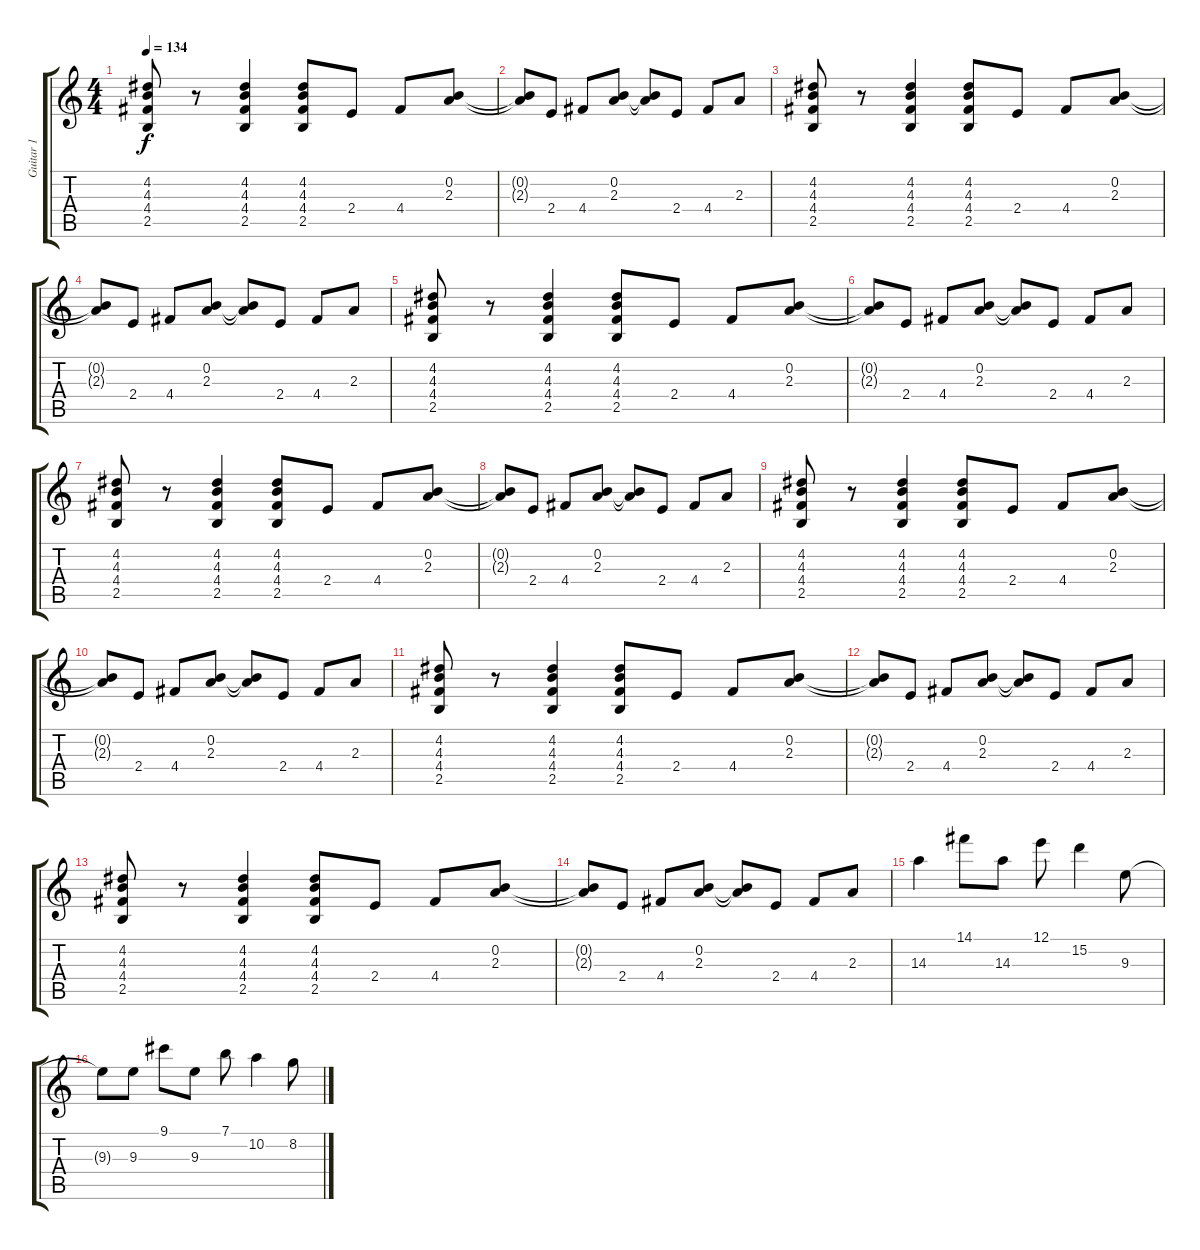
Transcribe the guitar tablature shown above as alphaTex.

\track ("Guitar 1" "Guitar 1") {instrument overdrivenguitar}
\staff {score tabs}
\tuning (E4 B3 G3 D3 A2 E2) {hide}
\ts (4 4)
\tempo 134
\clef g2
\ks c
(4.2 4.3 4.4 2.5).8{dy f} r.8 (4.2 4.3 4.4 2.5).4 (4.2 4.3 4.4 2.5).8 2.4.8 4.4.8 (0.2 2.3).8 |
(0.2{t} 2.3{t}).8 2.4.8 4.4.8 (0.2 2.3).8 (0.2{t} 2.3{t}).8 2.4.8 4.4.8 2.3.8 |
(4.2 4.3 4.4 2.5).8 r.8 (4.2 4.3 4.4 2.5).4 (4.2 4.3 4.4 2.5).8 2.4.8 4.4.8 (0.2 2.3).8 |
(0.2{t} 2.3{t}).8 2.4.8 4.4.8 (0.2 2.3).8 (0.2{t} 2.3{t}).8 2.4.8 4.4.8 2.3.8 |
(4.2 4.3 4.4 2.5).8 r.8 (4.2 4.3 4.4 2.5).4 (4.2 4.3 4.4 2.5).8 2.4.8 4.4.8 (0.2 2.3).8 |
(0.2{t} 2.3{t}).8 2.4.8 4.4.8 (0.2 2.3).8 (0.2{t} 2.3{t}).8 2.4.8 4.4.8 2.3.8 |
(4.2 4.3 4.4 2.5).8 r.8 (4.2 4.3 4.4 2.5).4 (4.2 4.3 4.4 2.5).8 2.4.8 4.4.8 (0.2 2.3).8 |
(0.2{t} 2.3{t}).8 2.4.8 4.4.8 (0.2 2.3).8 (0.2{t} 2.3{t}).8 2.4.8 4.4.8 2.3.8 |
(4.2 4.3 4.4 2.5).8 r.8 (4.2 4.3 4.4 2.5).4 (4.2 4.3 4.4 2.5).8 2.4.8 4.4.8 (0.2 2.3).8 |
(0.2{t} 2.3{t}).8 2.4.8 4.4.8 (0.2 2.3).8 (0.2{t} 2.3{t}).8 2.4.8 4.4.8 2.3.8 |
(4.2 4.3 4.4 2.5).8 r.8 (4.2 4.3 4.4 2.5).4 (4.2 4.3 4.4 2.5).8 2.4.8 4.4.8 (0.2 2.3).8 |
(0.2{t} 2.3{t}).8 2.4.8 4.4.8 (0.2 2.3).8 (0.2{t} 2.3{t}).8 2.4.8 4.4.8 2.3.8 |
(4.2 4.3 4.4 2.5).8 r.8 (4.2 4.3 4.4 2.5).4 (4.2 4.3 4.4 2.5).8 2.4.8 4.4.8 (0.2 2.3).8 |
(0.2{t} 2.3{t}).8 2.4.8 4.4.8 (0.2 2.3).8 (0.2{t} 2.3{t}).8 2.4.8 4.4.8 2.3.8 |
14.3.4 14.1.8 14.3.8 12.1.8 15.2.4 9.3.8 |
9.3{t}.8 9.3.8 9.1.8 9.3.8 7.1.8 10.2.4 8.2{ss}.8
